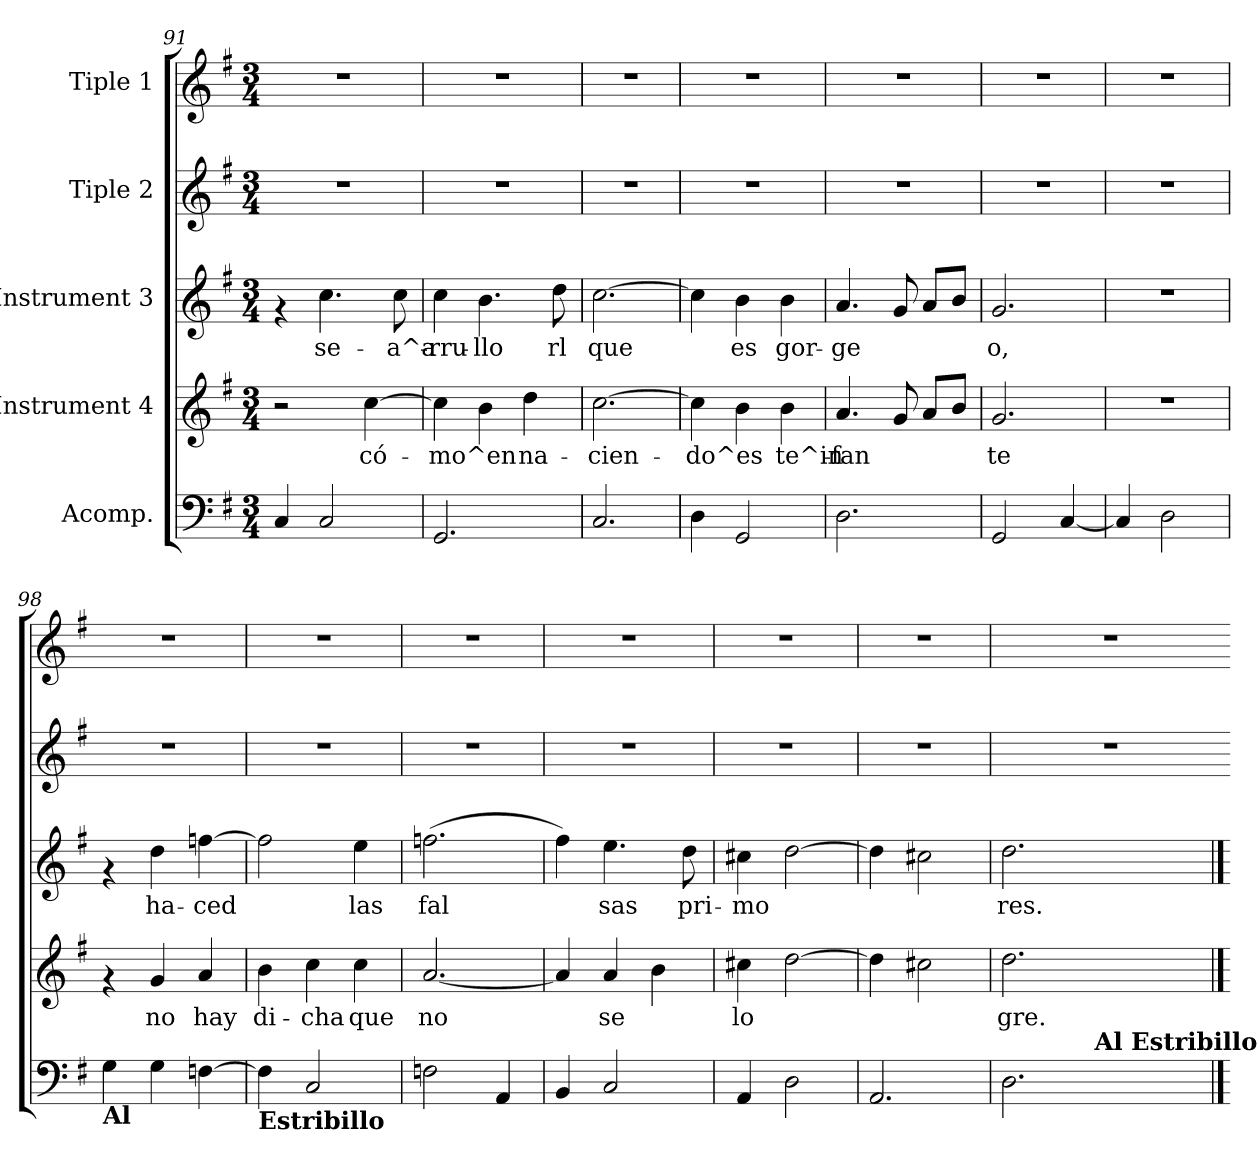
**kern	**kern	**text	**kern	**text	**kern	**kern
*part5	*part4	*part4	*part3	*part3	*part2	*part1
*staff5	*staff4	*staff4	*staff3	*staff3	*staff2	*staff1
*I"Acomp.	*I"Instrument 4	*	*I"Instrument 3	*	*I"Tiple 2	*I"Tiple 1
*clefF4	*clefG2	*	*clefG2	*	*clefG2	*clefG2
*k[f#]	*k[f#]	*	*k[f#]	*	*k[f#]	*k[f#]
*G:	*G:	*	*G:	*	*G:	*G:
*M3/4	*M3/4	*	*M3/4	*	*M3/4	*M3/4
=91	=91	=91	=91	=91	=91	=91
4C/	2r	.	4rf	.	2.r	2.r
!	!	!	!	!LO:LY:b:cj	!	!
2C/	.	.	4.cc\	se-	.	.
!	!	!LO:LY:b:rj	!	!	!	!
.	[<4cc\	có-	.	.	.	.
!	!	!	!	!LO:LY:b:cj	!	!
.	.	.	8cc\	-a^a-	.	.
!!LO:LB:g=z
=92	=92	=92	=92	=92	=92	=92
!	!	!LO:LY:b:rj	!	!LO:LY:b:cj	!	!
2.GG/	4cc\]	-mo^en	4cc\	-rru-	2.r	2.r
!	!	!LO:LY:b:rj	!	!LO:LY:b:cj	!	!
.	4b\	.	4.b\	-llo	.	.
!	!	!LO:LY:b:rj	!	!	!	!
.	4dd\	na-	.	.	.	.
!	!	!	!	!LO:LY:b:cj	!	!
.	.	.	8dd\	rl	.	.
=93	=93	=93	=93	=93	=93	=93
!	!	!LO:LY:b:rj	!	!LO:LY:b:cj	!	!
2.C/	[>2.cc\	-cien-	[>2.cc\	que	2.r	2.r
=94	=94	=94	=94	=94	=94	=94
!	!	!LO:LY:b:rj	!	!LO:LY:b:cj	!	!
4D\	4cc\]	-do^es-	4cc\]	.	2.r	2.r
!	!	!LO:LY:b:rj	!	!LO:LY:b:cj	!	!
2GG/	4b\	--	4b\	es	.	.
!	!	!LO:LY:b:rj	!	!LO:LY:b:cj	!	!
.	4b\	-te^in-	4b\	gor-	.	.
=95	=95	=95	=95	=95	=95	=95
!	!	!LO:LY:b:rj	!	!LO:LY:b:cj	!	!
2.D\	4.a/	-fan-	4.a/	-ge-	2.r	2.r
!	!	!LO:LY:b:rj	!	!LO:LY:b:cj	!	!
.	8g/	--	8g/	--	.	.
!	!	!LO:LY:b:rj	!	!LO:LY:b:cj	!	!
.	8a/L	--	8a/L	--	.	.
!	!	!LO:LY:b:rj	!	!LO:LY:b:cj	!	!
.	8b/J	--	8b/J	--	.	.
=96	=96	=96	=96	=96	=96	=96
!	!	!LO:LY:b:rj	!	!LO:LY:b:cj	!	!
2GG/	2.g/	-te	2.g/	-o,	2.r	2.r
[>4C/	.	.	.	.	.	.
=97	=97	=97	=97	=97	=97	=97
4C/]	2.r	.	2.r	.	2.r	2.r
2D\	.	.	.	.	.	.
=98	=98	=98	=98	=98	=98	=98
!LO:TX:b:B:t=Al	!	!	!	!	!	!
4G\	4rf	.	4rf	.	2.r	2.r
!	!	!LO:LY:b:rj	!	!LO:LY:b:cj	!	!
4G\	4g/	no	4dd\	ha-	.	.
!	!	!LO:LY:b:rj	!	!LO:LY:b:cj	!	!
[<4Fn\	4a/	hay	[<4ffn\	-ced	.	.
!!LO:LB:g=z
=99	=99	=99	=99	=99	=99	=99
!LO:TX:b:B:t=Estribillo	!	!	!	!	!	!
!	!	!LO:LY:b:rj	!	!LO:LY:b:cj	!	!
4F\]	4b\	di-	2ff\]	.	2.r	2.r
!	!	!LO:LY:b:rj	!	!	!	!
2C/	4cc\	-cha	.	.	.	.
!	!	!LO:LY:b:rj	!	!LO:LY:b:cj	!	!
.	4cc\	que	4ee\	las	.	.
=100	=100	=100	=100	=100	=100	=100
!	!	!LO:LY:b:rj	!	!LO:LY:b:cj	!	!
2Fn\	[>2.a/	no	(>2.ffn\	fal-	2.r	2.r
4AA/	.	.	.	.	.	.
=101	=101	=101	=101	=101	=101	=101
!	!	!LO:LY:b:rj	!	!LO:LY:b:cj	!	!
4BB/	4a/]	.	4ff#\)	--	2.r	2.r
!	!	!LO:LY:b:rj	!	!LO:LY:b:cj	!	!
2C/	4a/	se	4.ee\	-sas	.	.
!	!	!LO:LY:b:rj	!	!	!	!
.	4b\	.	.	.	.	.
!	!	!	!	!LO:LY:b:cj	!	!
.	.	.	8dd\	pri-	.	.
=102	=102	=102	=102	=102	=102	=102
!	!	!LO:LY:b:rj	!	!LO:LY:b:cj	!	!
4AA/	4cc#X\	lo-	4cc#X\	-mo-	2.r	2.r
!	!	!LO:LY:b:rj	!	!LO:LY:b:cj	!	!
2D\	[>2dd\	--	[>2dd\	--	.	.
=103	=103	=103	=103	=103	=103	=103
!	!	!LO:LY:b:rj	!	!LO:LY:b:cj	!	!
2.AA/	4dd\]	--	4dd\]	--	2.r	2.r
!	!	!LO:LY:b:rj	!	!LO:LY:b:cj	!	!
.	2cc#X\	--	2cc#X\	--	.	.
=104	=104	=104	=104	=104	=104	=104
!	!	!LO:LY:b:rj	!	!LO:LY:b:cj	!	!
*^	*	*	*	*	*	*
2.D\	4ryy	2.dd\	-gre.	2.dd\	-res.	2.r	2.r
.	8ryy	.	.	.	.	.	.
.	32ryy	.	.	.	.	.	.
!	!LO:TX:a:B:t=Al Estribillo	!	!	!	!	!	!
.	4ryy	.	.	.	.	.	.
.	16.ryy	.	.	.	.	.	.
*v	*v	*	*	*	*	*	*
==	==	=	==	=	=	=
*-	*-	*-	*-	*-	*-	*-
